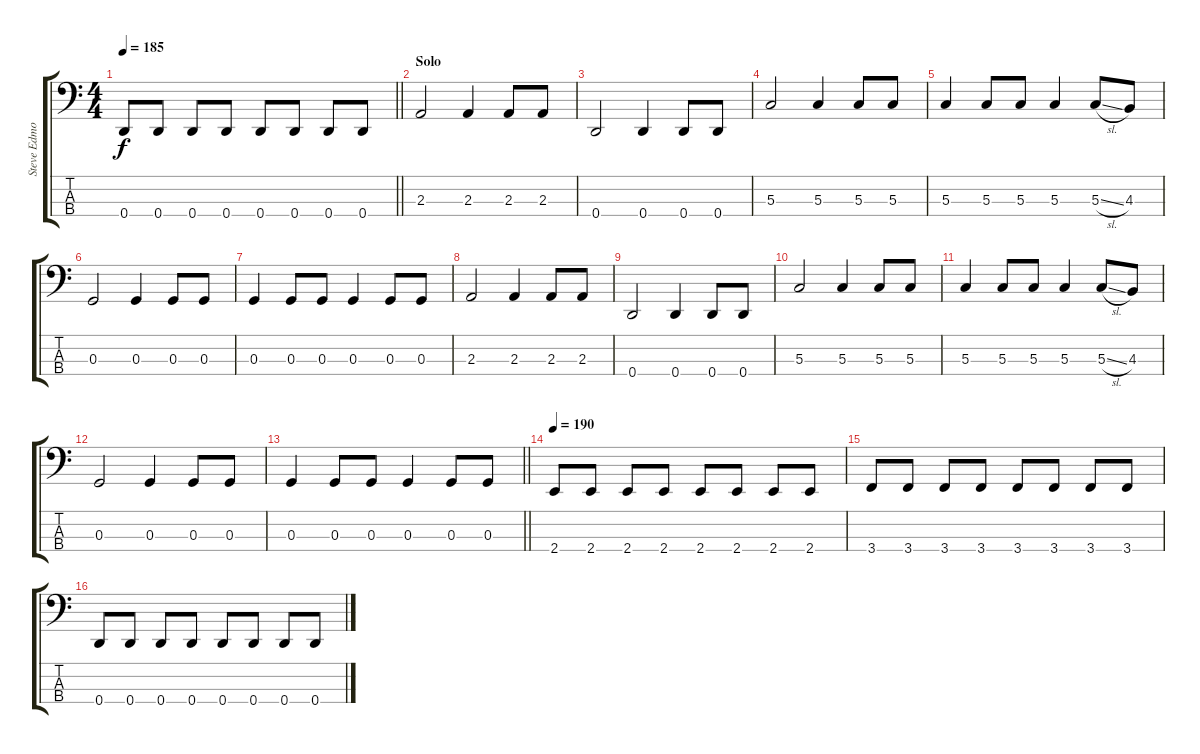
\track ("Steve Edmondson" "Steve Edmo") {instrument electricbassfinger}
\staff {score tabs}
\tuning (F2 C2 G1 D1) {hide}
\ts (4 4)
\section ("" "")
\tempo 185
\clef f4
\barLineRight lightlight
\ks c
0.4.8{dy f} 0.4.8 0.4.8 0.4.8 0.4.8 0.4.8 0.4.8 0.4.8 |
\section ("" "Solo")
2.3.2 2.3.4 2.3.8 2.3.8 |
0.4.2 0.4.4 0.4.8 0.4.8 |
5.3.2 5.3.4 5.3.8 5.3.8 |
5.3.4 5.3.8 5.3.8 5.3.4 5.3{sl}.8 4.3.8 |
0.3.2 0.3.4 0.3.8 0.3.8 |
0.3.4 0.3.8 0.3.8 0.3.4 0.3.8 0.3.8 |
2.3.2 2.3.4 2.3.8 2.3.8 |
0.4.2 0.4.4 0.4.8 0.4.8 |
5.3.2 5.3.4 5.3.8 5.3.8 |
5.3.4 5.3.8 5.3.8 5.3.4 5.3{sl}.8 4.3.8 |
0.3.2 0.3.4 0.3.8 0.3.8 |
\barLineRight lightlight
0.3.4 0.3.8 0.3.8 0.3.4 0.3.8 0.3.8 |
\tempo 190
2.4.8 2.4.8 2.4.8 2.4.8 2.4.8 2.4.8 2.4.8 2.4.8 |
3.4.8 3.4.8 3.4.8 3.4.8 3.4.8 3.4.8 3.4.8 3.4.8 |
0.4.8 0.4.8 0.4.8 0.4.8 0.4.8 0.4.8 0.4.8 0.4.8
